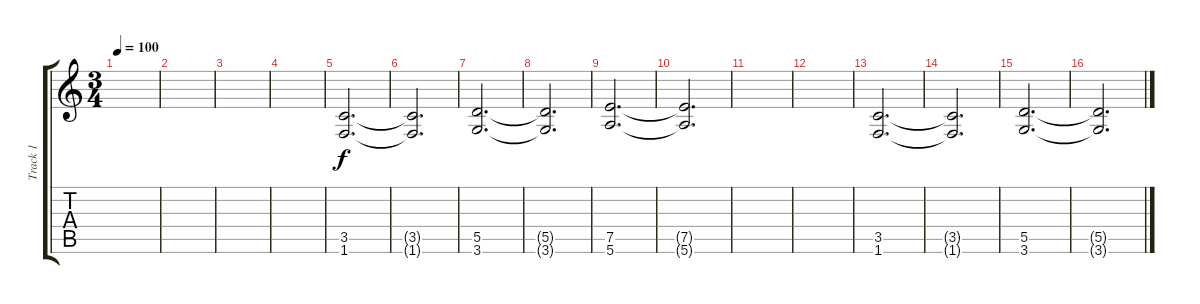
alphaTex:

\track ("Track 1" "Track 1") {instrument electricguitarjazz}
\staff {score tabs}
\tuning (E4 B3 G3 D3 A2 E2) {hide}
\ts (3 4)
\tempo 100
\clef g2
\ks c
|
|
|
|
(3.5 1.6).2{d} |
(3.5{t} 1.6{t}).2{d} |
(5.5 3.6).2{d} |
(5.5{t} 3.6{t}).2{d} |
(7.5 5.6).2{d} |
(7.5{t} 5.6{t}).2{d} |
|
|
(3.5 1.6).2{d} |
(3.5{t} 1.6{t}).2{d} |
(5.5 3.6).2{d} |
(5.5{t} 3.6{t}).2{d}
